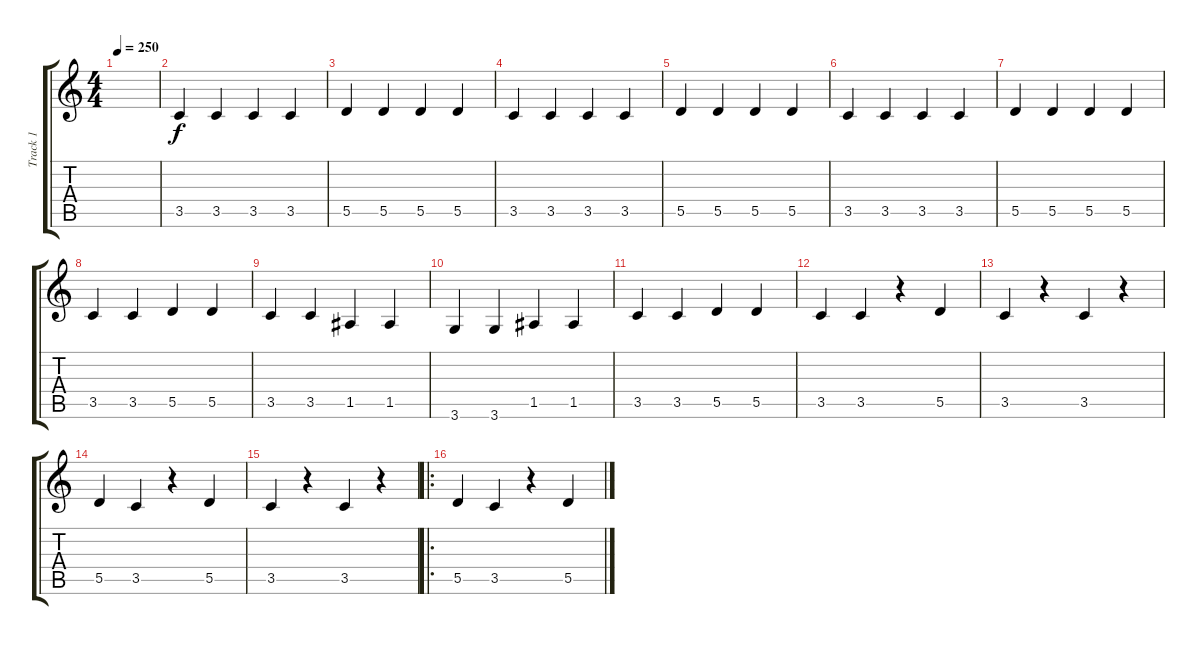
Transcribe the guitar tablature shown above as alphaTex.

\track ("Track 1" "Track 1") {instrument electricguitarclean}
\staff {score tabs}
\tuning (E4 B3 G3 D3 A2 E2) {hide}
\ts (4 4)
\tempo 250
\clef g2
\ks c
|
3.5.4 3.5.4 3.5.4 3.5.4 |
5.5.4 5.5.4 5.5.4 5.5.4 |
3.5.4 3.5.4 3.5.4 3.5.4 |
5.5.4 5.5.4 5.5.4 5.5.4 |
3.5.4 3.5.4 3.5.4 3.5.4 |
5.5.4 5.5.4 5.5.4 5.5.4 |
3.5.4 3.5.4 5.5.4 5.5.4 |
3.5.4 3.5.4 1.5.4 1.5.4 |
3.6.4 3.6.4 1.5.4 1.5.4 |
3.5.4 3.5.4 5.5.4 5.5.4 |
3.5.4 3.5.4 r.4 5.5.4 |
3.5.4 r.4 3.5.4 r.4 |
5.5.4 3.5.4 r.4 5.5.4 |
3.5.4 r.4 3.5.4 r.4 |
\ro
5.5.4 3.5.4 r.4 5.5.4
